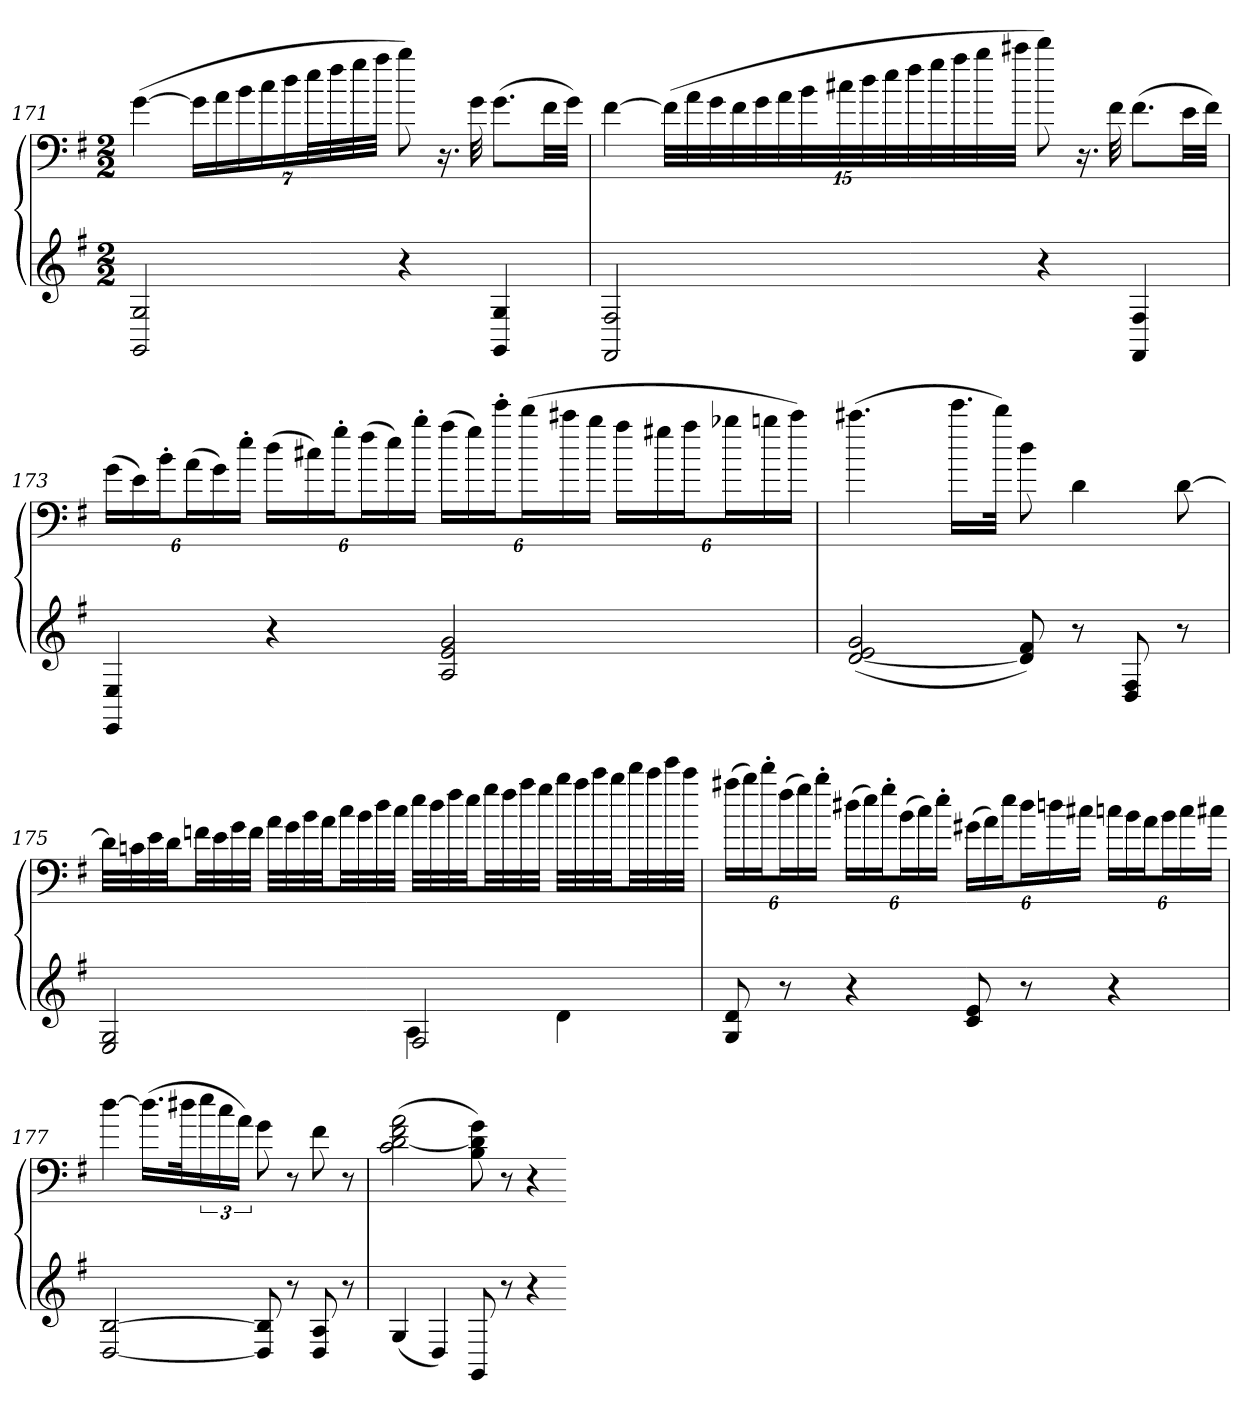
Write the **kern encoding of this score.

**kern	**kern
*part1	*part1
*staff2	*staff1
*clefG2	*clefF4
*k[f#]	*k[f#]
*G:	*G:
*M2/2	*M2/2
=171	=171
2GG 2G	([4g
.	28gLL]
.	28a
.	28b
.	28cc
.	28dd
.	56eeL
.	56ff#
.	56gg
.	56aaJJJ
4r	8bb)
.	16.r
.	32g
4GG 4G	(8.gL
.	32f#LL
.	32gJJJ)
=172	=172
2FF# 2F#	[4f#
.	(60f#LLL]
.	60a
.	60g
.	60f#
.	60g
.	60a
.	60b
.	60cc#X
.	60dd
.	60ee
.	60ff#
.	60gg
.	60aa
.	60bb
.	60ccc#XJJJ
4r	8ddd)
.	16.r
.	32f#
4FF# 4F#	(8.f#L
.	32eLL
.	32f#JJJ)
=173	=173
4EE 4E	(24gLL
.	24e)
.	24b'J
.	(24aL
.	24g)
.	24ee'JJ
4r	(24ddLL
.	24cc#X)
.	24gg'J
.	(24ff#L
.	24ee)
.	24bb'JJ
2A 2e 2g	(24aaLL
.	24gg)
.	24eee'J
.	(24dddL
.	24ccc#X
.	24bbJJ
.	24aaLL
.	24gg#X
.	24aaJ
.	24bb-XL
.	24bbn
.	24ccc#JJ)
=174	=174
([2d 2e 2g	(4.ccc#X
.	16.eeeLL
.	32dddJJk)
8d] 8f#)	8dd
8r	4d
8D 8F#	.
8r	[8d
=175	=175
*^	*
2E 2G	2ryy	32dLLL]
.	.	32cn
.	.	32e
.	.	32dJJ
.	.	32fnLL
.	.	32e
.	.	32g
.	.	32fJJJ
.	.	32aLLL
.	.	32g
.	.	32b
.	.	32aJJ
.	.	32ccLL
.	.	32b
.	.	32dd
.	.	32ccJJJ
2F#	4A	32eeLLL
.	.	32dd
.	.	32ff#
.	.	32eeJJ
.	.	32ggLL
.	.	32ff#
.	.	32aa
.	.	32ggJJJ
.	4d	32bbLLL
.	.	32aa
.	.	32ccc
.	.	32bbJJ
.	.	32dddLL
.	.	32ccc
.	.	32eee
.	.	32cccJJJ
*v	*v	*
=176	=176
8G 8d	(24aa#XLL
.	24bb)
.	24ddd'J
8r	(24ff#L
.	24gg)
.	24bb'JJ
4r	(24dd#XLL
.	24ee)
.	24gg'J
.	(24bL
.	24cc)
.	24ee'JJ
8c 8e	(24g#XLL
.	24a)
.	24eeJ
8r	24dd#L
.	24ddn
.	24cc#XJJ
4r	24ccnLL
.	24b
.	24aJ
.	24bL
.	24cc
.	24cc#XJJ
=177	=177
[2D [2B	[4dd
.	(16.ddLL]
.	32dd#XK
.	24ee
.	24cc
.	24aJJ)
8D] 8B]	8g
8r	8r
8D 8A	8f#
8r	8r
=178	=178
(4G	(2c [2d 2f# 2a
4D)	.
8GG	8B 8d] 8g)
8r	8r
4r	4r
=-	=-
*-	*-
